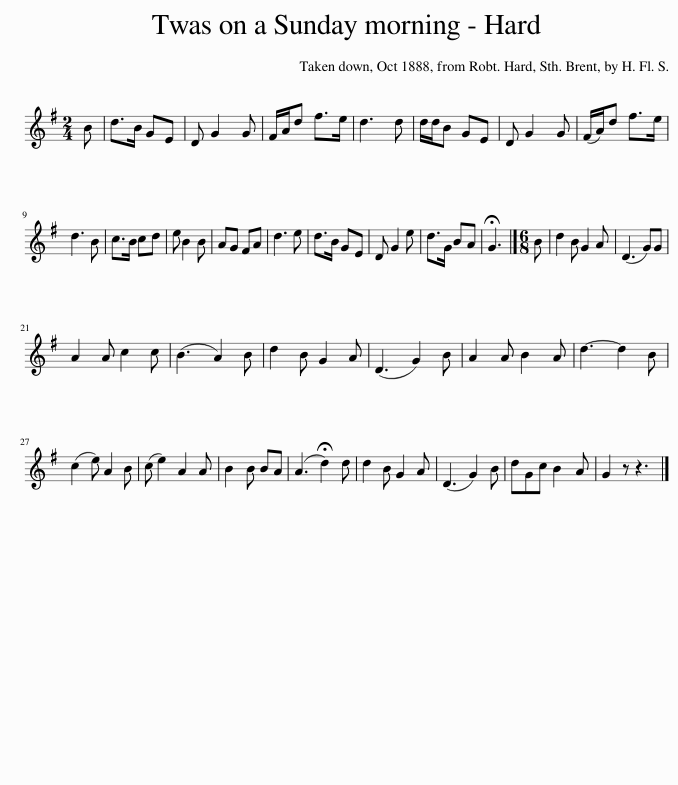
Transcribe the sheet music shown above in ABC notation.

X:1
L:1/8
M:2/4
I:linebreak $
K:G
V:1 treble
V:1
 B | d>B GE | D G2 G | F/A/d f>e | d3 d | %5
 d/d/B GE | D G2 G | (F/A/)d f>e |$ d3 B | c>B cd | %10
 e B2 B | AG FA | d3 e | d>B GE | D G2 e | %15
 d>G BA | !fermata!G3 |][M:6/8] B | d2 B G2 A | (D3 G)G |$ %20
 A2 A c2 c | (B3 A2) B | d2 B G2 A | (D3 G2) B | A2 A B2 A | %25
 d3- d2 B |$ (c2 e) A2 B | (c e2) A2 A | B2 B BA | (A3 !fermata!d2) d | %30
 d2 B G2 A | (D3 G2) B | dGc B2 A | G2 z z3 |] %34
